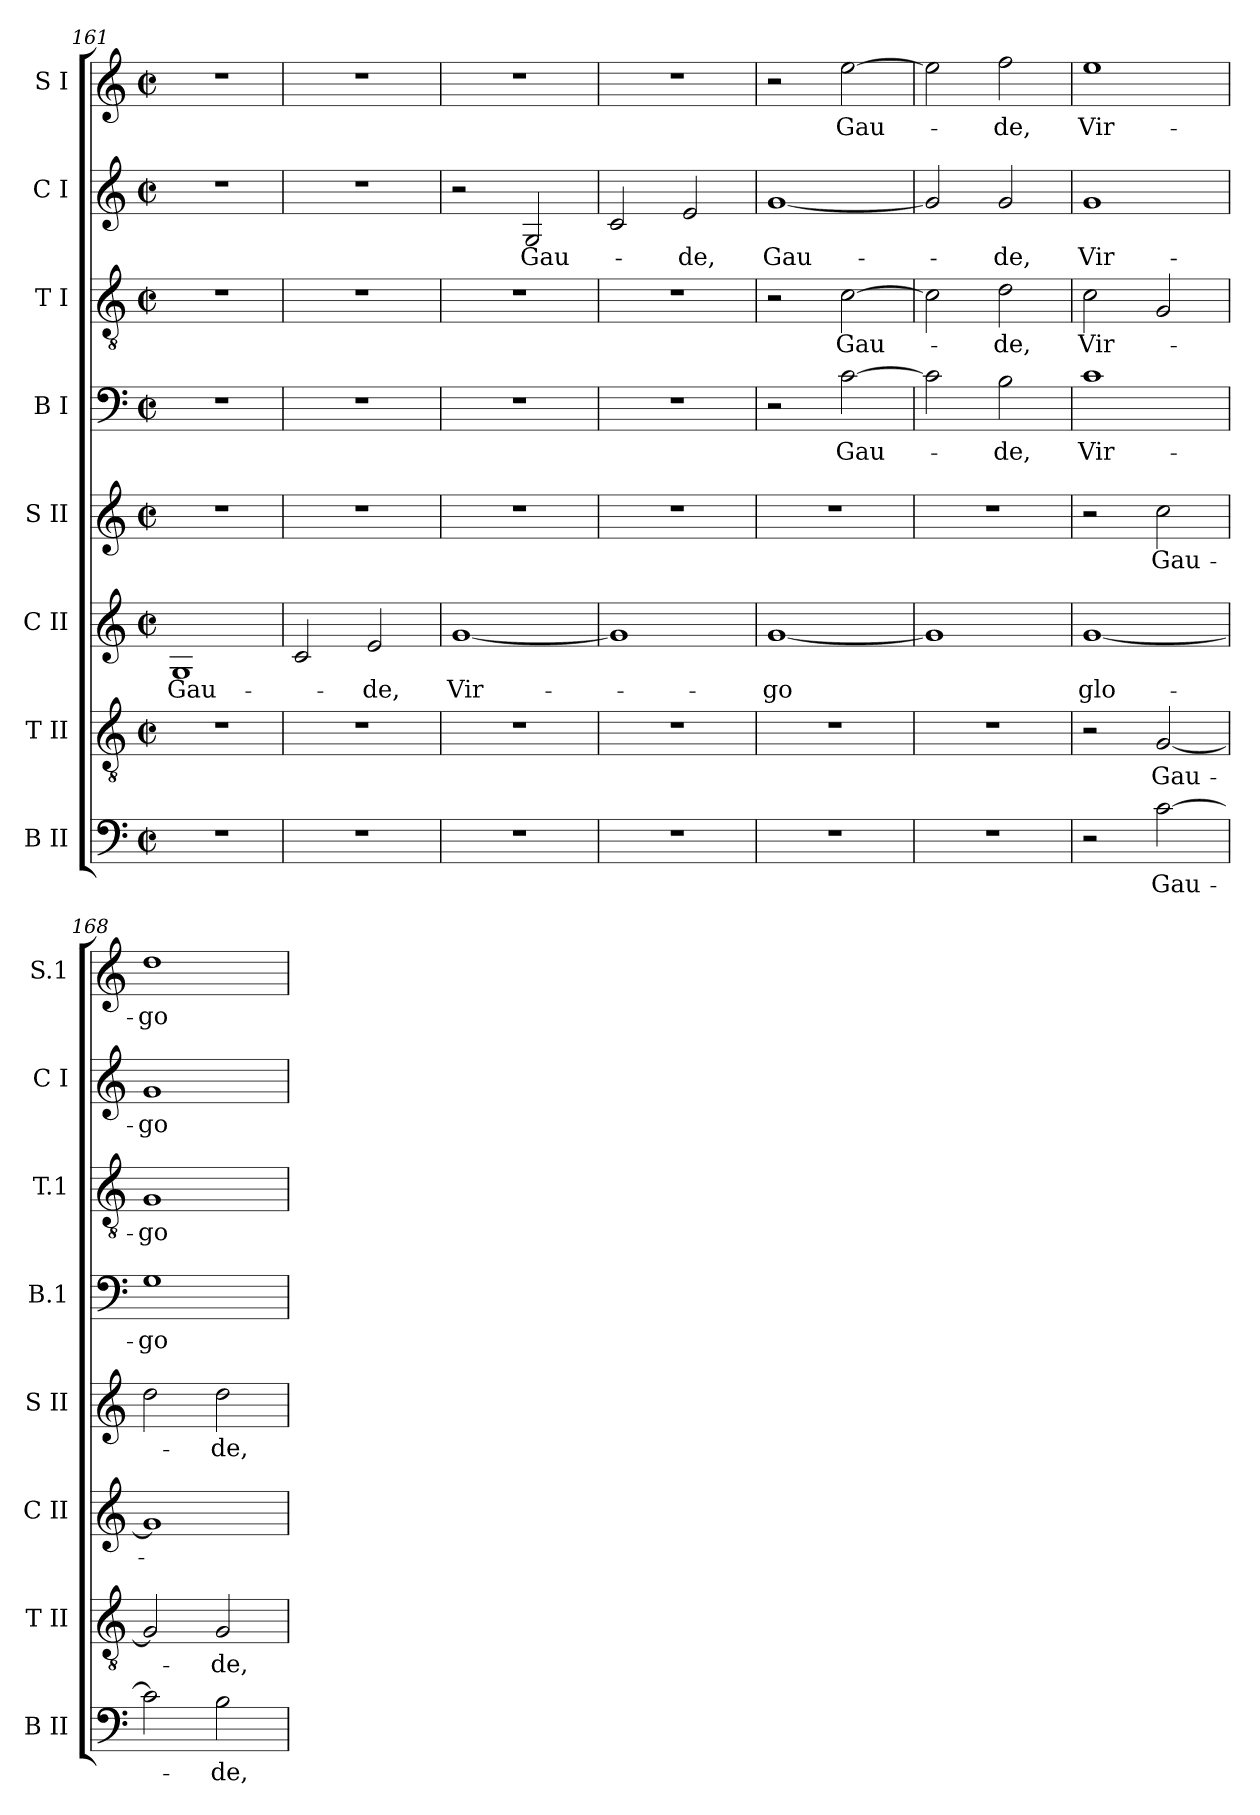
**kern	**text	**kern	**text	**kern	**text	**kern	**text	**kern	**text	**kern	**text	**kern	**text	**kern	**text
*part8	*part8	*part7	*part7	*part6	*part6	*part5	*part5	*part4	*part4	*part3	*part3	*part2	*part2	*part1	*part1
*staff8	*staff8	*staff7	*staff7	*staff6	*staff6	*staff5	*staff5	*staff4	*staff4	*staff3	*staff3	*staff2	*staff2	*staff1	*staff1
*I"B II	*	*I"T II	*	*I"C II	*	*I"S II	*	*I"B I	*	*I"T I	*	*I"C I	*	*I"S I	*
*I'B II	*	*I'T II	*	*I'C II	*	*I'S II	*	*I'B.1	*	*I'T.1	*	*I'C I	*	*I'S.1	*
*clefF4	*	*clefGv2	*	*clefG2	*	*clefG2	*	*clefF4	*	*clefGv2	*	*clefG2	*	*clefG2	*
*k[]	*	*k[]	*	*k[]	*	*k[]	*	*k[]	*	*k[]	*	*k[]	*	*k[]	*
*C:	*	*C:	*	*C:	*	*C:	*	*C:	*	*C:	*	*C:	*	*C:	*
*M2/2	*	*M2/2	*	*M2/2	*	*M2/2	*	*M2/2	*	*M2/2	*	*M2/2	*	*M2/2	*
*met(c|)	*	*met(c|)	*	*met(c|)	*	*met(c|)	*	*met(c|)	*	*met(c|)	*	*met(c|)	*	*met(c|)	*
=161	=161	=161	=161	=161	=161	=161	=161	=161	=161	=161	=161	=161	=161	=161	=161
!	!	!	!	!	!LO:LY:b	!	!	!	!	!	!	!	!	!	!
1r	.	1r	.	1G	Gau-	1r	.	1r	.	1r	.	1r	.	1r	.
=162	=162	=162	=162	=162	=162	=162	=162	=162	=162	=162	=162	=162	=162	=162	=162
1r	.	1r	.	2c/	.	1r	.	1r	.	1r	.	1r	.	1r	.
!	!	!	!	!	!LO:LY:b	!	!	!	!	!	!	!	!	!	!
.	.	.	.	2e/	-de,	.	.	.	.	.	.	.	.	.	.
=163	=163	=163	=163	=163	=163	=163	=163	=163	=163	=163	=163	=163	=163	=163	=163
!	!	!	!	!	!LO:LY:b	!	!	!	!	!	!	!	!	!	!
1r	.	1r	.	[1g	Vir-	1r	.	1r	.	1r	.	2r	.	1r	.
!	!	!	!	!	!	!	!	!	!	!	!	!	!LO:LY:b	!	!
.	.	.	.	.	.	.	.	.	.	.	.	2G/	Gau-	.	.
=164	=164	=164	=164	=164	=164	=164	=164	=164	=164	=164	=164	=164	=164	=164	=164
1r	.	1r	.	1g]	.	1r	.	1r	.	1r	.	2c/	.	1r	.
!	!	!	!	!	!	!	!	!	!	!	!	!	!LO:LY:b	!	!
.	.	.	.	.	.	.	.	.	.	.	.	2e/	-de,	.	.
=165	=165	=165	=165	=165	=165	=165	=165	=165	=165	=165	=165	=165	=165	=165	=165
!	!	!	!	!	!LO:LY:b	!	!	!	!	!	!	!	!LO:LY:b	!	!
1r	.	1r	.	[1g	-go	1r	.	2r	.	2r	.	[1g	Gau-	2r	.
!	!	!	!	!	!	!	!	!	!LO:LY:b	!	!LO:LY:b	!	!	!	!LO:LY:b
.	.	.	.	.	.	.	.	[2c\	Gau-	[2c\	Gau-	.	.	[2ee\	Gau-
=166	=166	=166	=166	=166	=166	=166	=166	=166	=166	=166	=166	=166	=166	=166	=166
1r	.	1r	.	1g]	.	1r	.	2c\]	.	2c\]	.	2g/]	.	2ee\]	.
!	!	!	!	!	!	!	!	!	!LO:LY:b	!	!LO:LY:b	!	!LO:LY:b	!	!LO:LY:b
.	.	.	.	.	.	.	.	2B\	-de,	2d\	-de,	2g/	-de,	2ff\	-de,
!!LO:LB:g=z
=167	=167	=167	=167	=167	=167	=167	=167	=167	=167	=167	=167	=167	=167	=167	=167
!	!	!	!	!	!LO:LY:b	!	!	!	!LO:LY:b	!	!LO:LY:b	!	!LO:LY:b	!	!LO:LY:b
2r	.	2r	.	[1g	glo-	2r	.	1c	Vir-	2c\	Vir-	1g	Vir-	1ee	Vir-
!	!LO:LY:b	!	!LO:LY:b	!	!	!	!LO:LY:b	!	!	!	!	!	!	!	!
[2c\	Gau-	[2G/	Gau-	.	.	2cc\	Gau-	.	.	2G/	.	.	.	.	.
=168	=168	=168	=168	=168	=168	=168	=168	=168	=168	=168	=168	=168	=168	=168	=168
!	!	!	!	!	!	!	!	!	!LO:LY:b	!	!LO:LY:b	!	!LO:LY:b	!	!LO:LY:b
2c\]	.	2G/]	.	1g]	.	2dd\	.	1G	-go	1G	-go	1g	-go	1dd	-go
!	!LO:LY:b	!	!LO:LY:b	!	!	!	!LO:LY:b	!	!	!	!	!	!	!	!
2B\	-de,	2G/	-de,	.	.	2dd\	-de,	.	.	.	.	.	.	.	.
=	=	=	=	=	=	=	=	=	=	=	=	=	=	=	=
*-	*-	*-	*-	*-	*-	*-	*-	*-	*-	*-	*-	*-	*-	*-	*-
